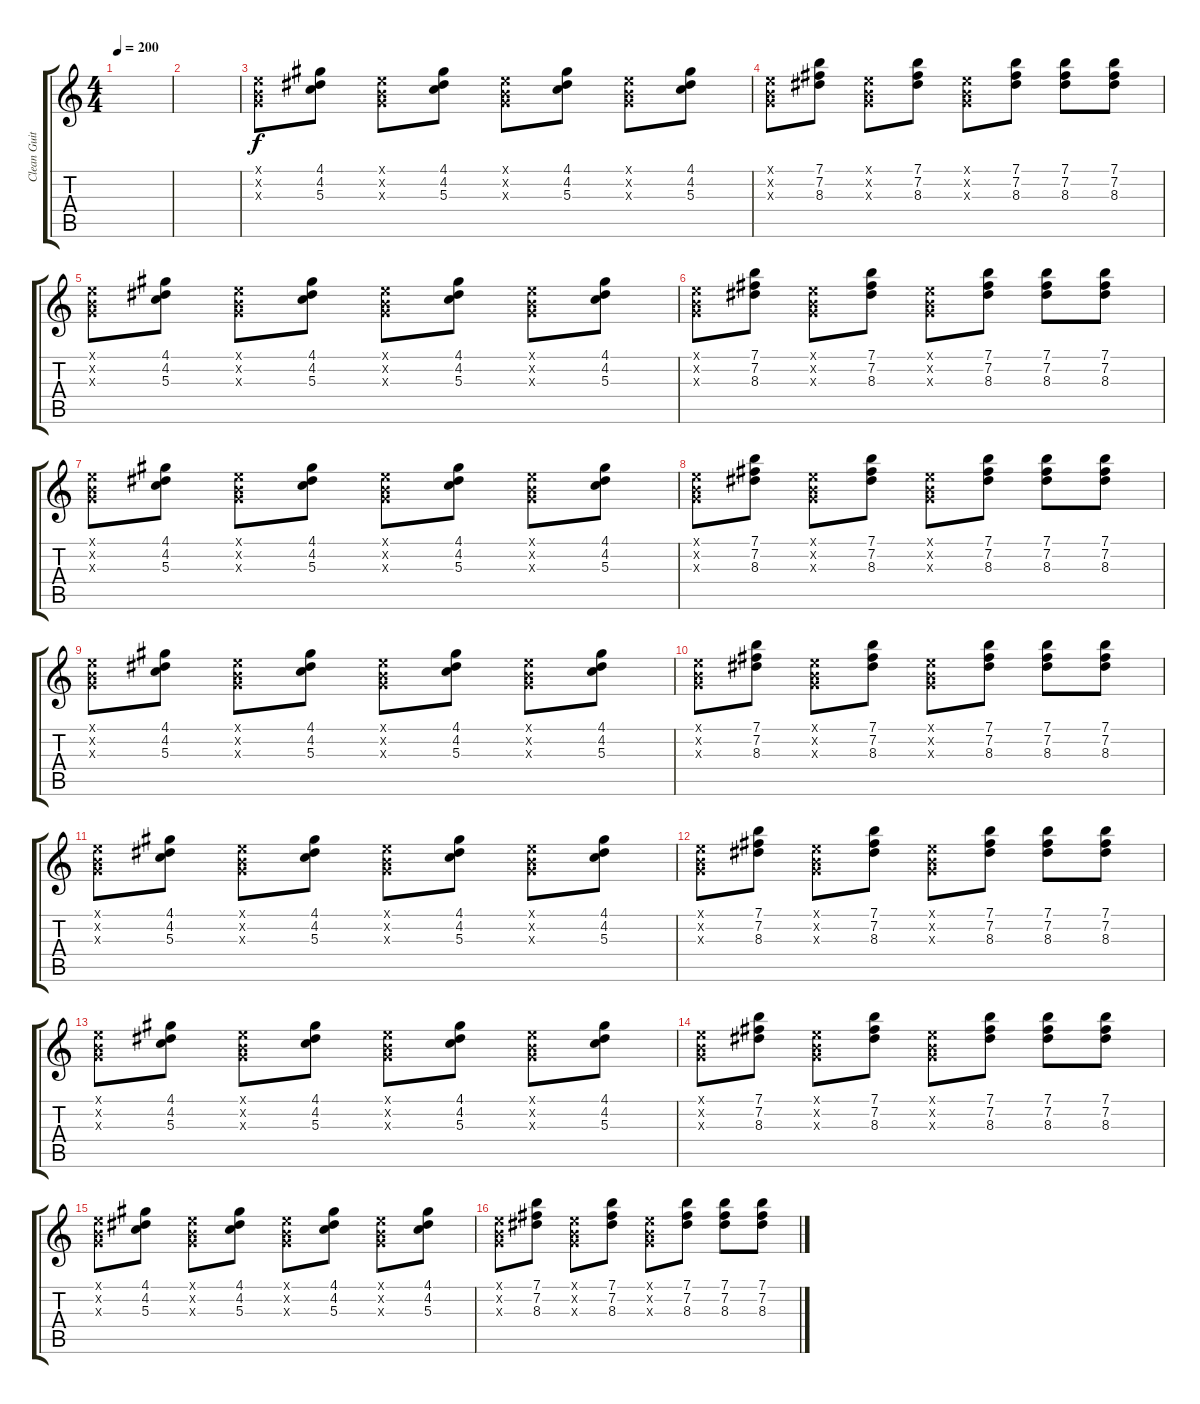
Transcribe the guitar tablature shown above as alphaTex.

\track ("Clean Guitar" "Clean Guit") {instrument electricguitarclean}
\staff {score tabs}
\tuning (E4 B3 G3 D3 A2 E2) {hide}
\ts (4 4)
\tempo 200
\clef g2
\ks c
|
|
(0.1{x} 0.2{x} 0.3{x}).8 (4.1 4.2 5.3).8 (0.1{x} 0.2{x} 0.3{x}).8 (4.1 4.2 5.3).8 (0.1{x} 0.2{x} 0.3{x}).8 (4.1 4.2 5.3).8 (0.1{x} 0.2{x} 0.3{x}).8 (4.1 4.2 5.3).8 |
(0.1{x} 0.2{x} 0.3{x}).8 (7.1 7.2 8.3).8 (0.1{x} 0.2{x} 0.3{x}).8 (7.1 7.2 8.3).8 (0.1{x} 0.2{x} 0.3{x}).8 (7.1 7.2 8.3).8 (7.1 7.2 8.3).8 (7.1 7.2 8.3).8 |
(0.1{x} 0.2{x} 0.3{x}).8 (4.1 4.2 5.3).8 (0.1{x} 0.2{x} 0.3{x}).8 (4.1 4.2 5.3).8 (0.1{x} 0.2{x} 0.3{x}).8 (4.1 4.2 5.3).8 (0.1{x} 0.2{x} 0.3{x}).8 (4.1 4.2 5.3).8 |
(0.1{x} 0.2{x} 0.3{x}).8 (7.1 7.2 8.3).8 (0.1{x} 0.2{x} 0.3{x}).8 (7.1 7.2 8.3).8 (0.1{x} 0.2{x} 0.3{x}).8 (7.1 7.2 8.3).8 (7.1 7.2 8.3).8 (7.1 7.2 8.3).8 |
(0.1{x} 0.2{x} 0.3{x}).8 (4.1 4.2 5.3).8 (0.1{x} 0.2{x} 0.3{x}).8 (4.1 4.2 5.3).8 (0.1{x} 0.2{x} 0.3{x}).8 (4.1 4.2 5.3).8 (0.1{x} 0.2{x} 0.3{x}).8 (4.1 4.2 5.3).8 |
(0.1{x} 0.2{x} 0.3{x}).8 (7.1 7.2 8.3).8 (0.1{x} 0.2{x} 0.3{x}).8 (7.1 7.2 8.3).8 (0.1{x} 0.2{x} 0.3{x}).8 (7.1 7.2 8.3).8 (7.1 7.2 8.3).8 (7.1 7.2 8.3).8 |
(0.1{x} 0.2{x} 0.3{x}).8 (4.1 4.2 5.3).8 (0.1{x} 0.2{x} 0.3{x}).8 (4.1 4.2 5.3).8 (0.1{x} 0.2{x} 0.3{x}).8 (4.1 4.2 5.3).8 (0.1{x} 0.2{x} 0.3{x}).8 (4.1 4.2 5.3).8 |
(0.1{x} 0.2{x} 0.3{x}).8 (7.1 7.2 8.3).8 (0.1{x} 0.2{x} 0.3{x}).8 (7.1 7.2 8.3).8 (0.1{x} 0.2{x} 0.3{x}).8 (7.1 7.2 8.3).8 (7.1 7.2 8.3).8 (7.1 7.2 8.3).8 |
(0.1{x} 0.2{x} 0.3{x}).8 (4.1 4.2 5.3).8 (0.1{x} 0.2{x} 0.3{x}).8 (4.1 4.2 5.3).8 (0.1{x} 0.2{x} 0.3{x}).8 (4.1 4.2 5.3).8 (0.1{x} 0.2{x} 0.3{x}).8 (4.1 4.2 5.3).8 |
(0.1{x} 0.2{x} 0.3{x}).8 (7.1 7.2 8.3).8 (0.1{x} 0.2{x} 0.3{x}).8 (7.1 7.2 8.3).8 (0.1{x} 0.2{x} 0.3{x}).8 (7.1 7.2 8.3).8 (7.1 7.2 8.3).8 (7.1 7.2 8.3).8 |
(0.1{x} 0.2{x} 0.3{x}).8 (4.1 4.2 5.3).8 (0.1{x} 0.2{x} 0.3{x}).8 (4.1 4.2 5.3).8 (0.1{x} 0.2{x} 0.3{x}).8 (4.1 4.2 5.3).8 (0.1{x} 0.2{x} 0.3{x}).8 (4.1 4.2 5.3).8 |
(0.1{x} 0.2{x} 0.3{x}).8 (7.1 7.2 8.3).8 (0.1{x} 0.2{x} 0.3{x}).8 (7.1 7.2 8.3).8 (0.1{x} 0.2{x} 0.3{x}).8 (7.1 7.2 8.3).8 (7.1 7.2 8.3).8 (7.1 7.2 8.3).8 |
(0.1{x} 0.2{x} 0.3{x}).8 (4.1 4.2 5.3).8 (0.1{x} 0.2{x} 0.3{x}).8 (4.1 4.2 5.3).8 (0.1{x} 0.2{x} 0.3{x}).8 (4.1 4.2 5.3).8 (0.1{x} 0.2{x} 0.3{x}).8 (4.1 4.2 5.3).8 |
(0.1{x} 0.2{x} 0.3{x}).8 (7.1 7.2 8.3).8 (0.1{x} 0.2{x} 0.3{x}).8 (7.1 7.2 8.3).8 (0.1{x} 0.2{x} 0.3{x}).8 (7.1 7.2 8.3).8 (7.1 7.2 8.3).8 (7.1 7.2 8.3).8
